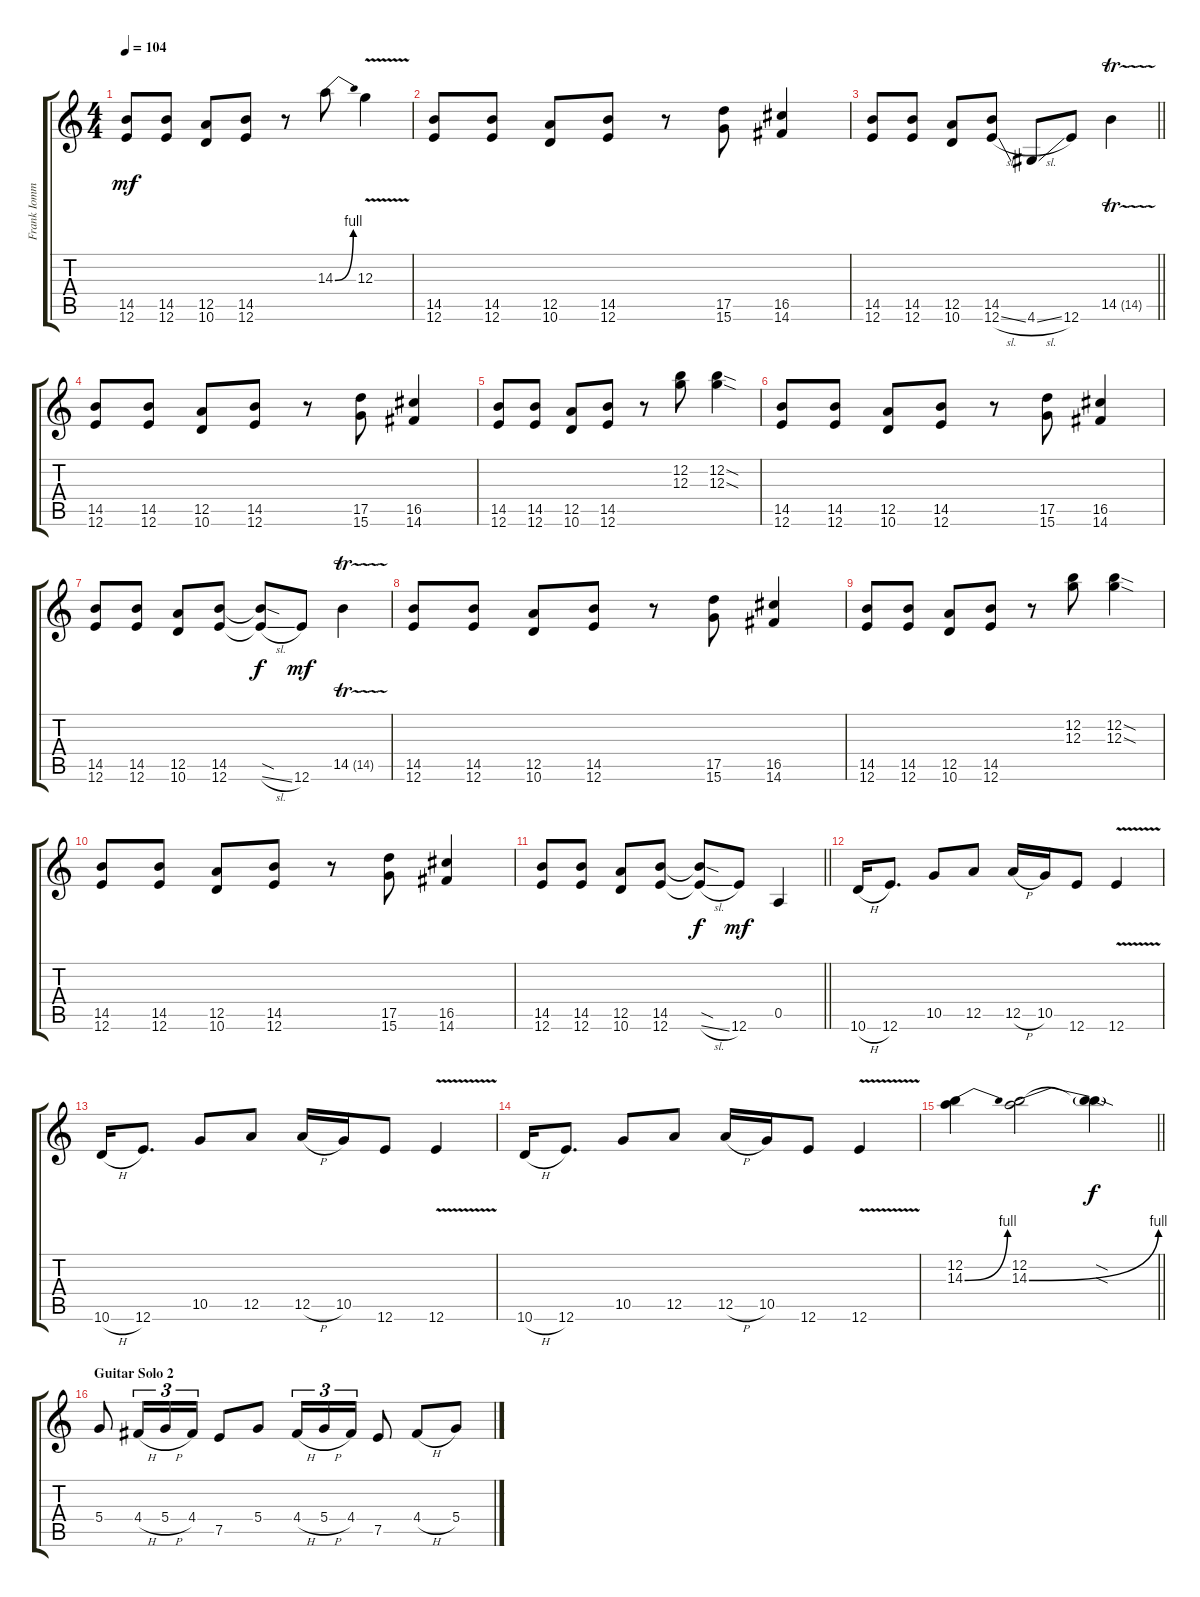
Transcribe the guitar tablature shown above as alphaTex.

\track ("Frank Iommi" "Frank Iomm") {instrument distortionguitar}
\staff {score tabs}
\tuning (E4 B3 G3 D3 A2 E2) {hide}
\ts (4 4)
\tempo 104
\clef g2
\ks c
(14.5 12.6).8{dy mf} (14.5 12.6).8 (12.5 10.6).8 (14.5 12.6).8 r.8 14.3{be (bend 0 0 60 4)}.8 12.3{v}.4 |
(14.5 12.6).8 (14.5 12.6).8 (12.5 10.6).8 (14.5 12.6).8 r.8 (17.5 15.6).8 (16.5 14.6).4 |
\barLineRight lightlight
(14.5 12.6).8 (14.5 12.6).8 (12.5 10.6).8 (14.5 12.6{sl}).8 4.6{sl}.8 12.6.8 14.5{tr (14 32)}.4 |
(14.5 12.6).8 (14.5 12.6).8 (12.5 10.6).8 (14.5 12.6).8 r.8 (17.5 15.6).8 (16.5 14.6).4 |
(14.5 12.6).8 (14.5 12.6).8 (12.5 10.6).8 (14.5 12.6).8 r.8 (12.2 12.3).8 (12.2{sod} 12.3{sod}).4 |
(14.5 12.6).8 (14.5 12.6).8 (12.5 10.6).8 (14.5 12.6).8 r.8 (17.5 15.6).8 (16.5 14.6).4 |
(14.5 12.6).8 (14.5 12.6).8 (12.5 10.6).8 (14.5 12.6).8 (14.5{sod t} 12.6{sl t}).8{dy f} 12.6.8{dy mf} 14.5{tr (14 32)}.4 |
(14.5 12.6).8 (14.5 12.6).8 (12.5 10.6).8 (14.5 12.6).8 r.8 (17.5 15.6).8 (16.5 14.6).4 |
(14.5 12.6).8 (14.5 12.6).8 (12.5 10.6).8 (14.5 12.6).8 r.8 (12.2 12.3).8 (12.2{sod} 12.3{sod}).4 |
(14.5 12.6).8 (14.5 12.6).8 (12.5 10.6).8 (14.5 12.6).8 r.8 (17.5 15.6).8 (16.5 14.6).4 |
\barLineRight lightlight
(14.5 12.6).8 (14.5 12.6).8 (12.5 10.6).8 (14.5 12.6).8 (14.5{sod t} 12.6{sl t}).8{dy f} 12.6.8{dy mf} 0.5.4 |
10.6{h}.16 12.6.8{d} 10.5.8 12.5.8 12.5{h}.16 10.5.16 12.6.8 12.6{v}.4 |
10.6{h}.16 12.6.8{d} 10.5.8 12.5.8 12.5{h}.16 10.5.16 12.6.8 12.6{v}.4 |
10.6{h}.16 12.6.8{d} 10.5.8 12.5.8 12.5{h}.16 10.5.16 12.6.8 12.6{v}.4 |
\barLineRight lightlight
(12.2 14.3{be (bend 0 0 60 4)}).4 (12.2 14.3{be (bend 0 0 60 4)}).2 (12.2{sod t} 14.3{sod t}).4{dy f} |
\section ("" "Guitar Solo 2")
5.4.8 4.4{h}.16{tu (3 2)} 5.4{h}.16{tu (3 2)} 4.4.16{tu (3 2)} 7.5.8 5.4.8 4.4{h}.16{tu (3 2)} 5.4{h}.16{tu (3 2)} 4.4.16{tu (3 2)} 7.5.8 4.4{h}.8 5.4.8
